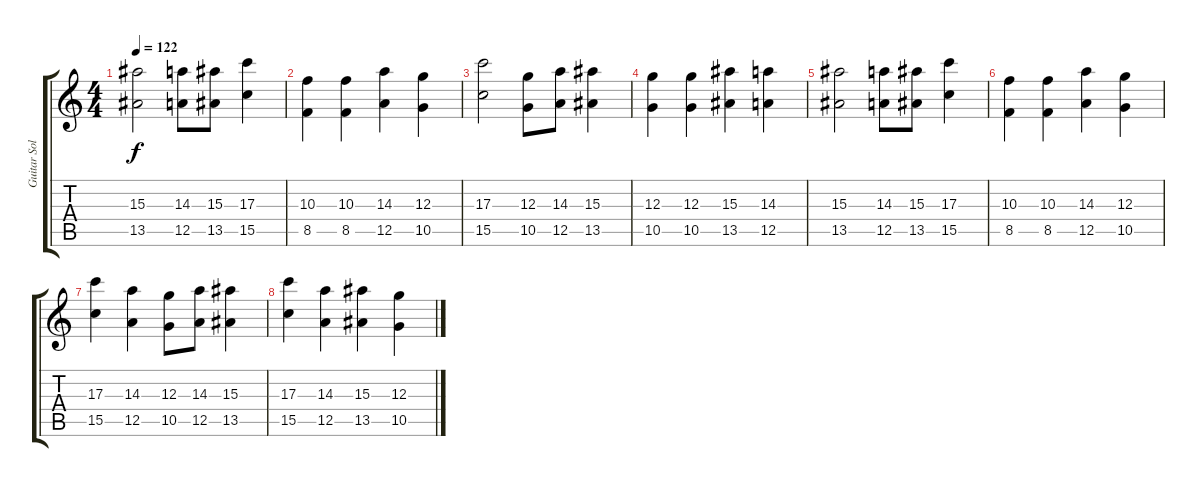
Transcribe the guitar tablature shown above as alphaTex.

\track ("Guitar Solo (Brad Delson)" "Guitar Sol") {instrument overdrivenguitar}
\staff {score tabs}
\tuning (E4 B3 G3 D3 A2 E2) {hide}
\ts (4 4)
\tempo 122
\clef g2
\ks c
(15.3 13.5).2{dy f} (14.3 12.5).8 (15.3 13.5).8 (17.3 15.5).4 |
(10.3 8.5).4 (10.3 8.5).4 (14.3 12.5).4 (12.3 10.5).4 |
(17.3 15.5).2 (12.3 10.5).8 (14.3 12.5).8 (15.3 13.5).4 |
(12.3 10.5).4 (12.3 10.5).4 (15.3 13.5).4 (14.3 12.5).4 |
(15.3 13.5).2 (14.3 12.5).8 (15.3 13.5).8 (17.3 15.5).4 |
(10.3 8.5).4 (10.3 8.5).4 (14.3 12.5).4 (12.3 10.5).4 |
(17.3 15.5).4 (14.3 12.5).4 (12.3 10.5).8 (14.3 12.5).8 (15.3 13.5).4 |
(17.3 15.5).4 (14.3 12.5).4 (15.3 13.5).4 (12.3 10.5).4
